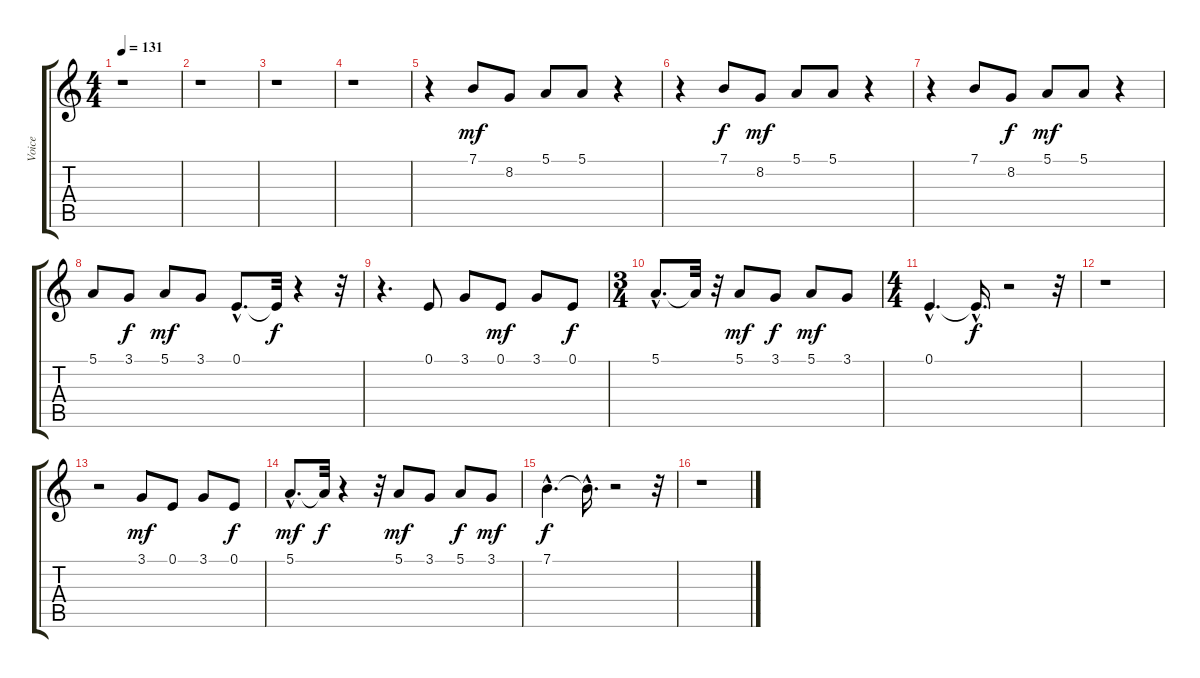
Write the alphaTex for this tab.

\track ("Voice" "Voice") {instrument voiceoohs}
\staff {score tabs}
\tuning (E4 B3 G3 D3 A2 E2) {hide}
\ts (4 4)
\tempo 131
\clef g2
\ks c
r.1{dy mf instrument voiceoohs} |
r.1 |
r.1 |
r.1 |
r.4 7.1.8{volume 15 balance 8} 8.2.8 5.1.8 5.1.8 r.4 |
r.4 7.1.8{dy f} 8.2.8{dy mf} 5.1.8 5.1.8 r.4 |
r.4 7.1.8 8.2.8{dy f} 5.1.8{dy mf} 5.1.8 r.4 |
5.1.8 3.1.8{dy f} 5.1.8{dy mf} 3.1.8 0.1{hac}.8{d} 0.1{t}.32{dy f} r.4 r.32 |
r.4{d} 0.1.8 3.1.8 0.1.8{dy mf} 3.1.8 0.1.8{dy f} |
\ts (3 4)
5.1{hac}.8{d} 5.1{t}.32 r.32 5.1.8{dy mf} 3.1.8{dy f} 5.1.8{dy mf} 3.1.8 |
\ts (4 4)
0.1{hac}.4{d} 0.1{hac t}.16{d dy f} r.2 r.32 |
r.1 |
r.2 3.1.8{dy mf} 0.1.8 3.1.8 0.1.8{dy f} |
5.1{hac}.8{d dy mf} 5.1{t}.32{dy f} r.4 r.32 5.1.8{dy mf} 3.1.8 5.1.8{dy f} 3.1.8{dy mf} |
7.1{hac}.4{d dy f} 7.1{hac t}.16{d} r.2 r.32 |
r.1
